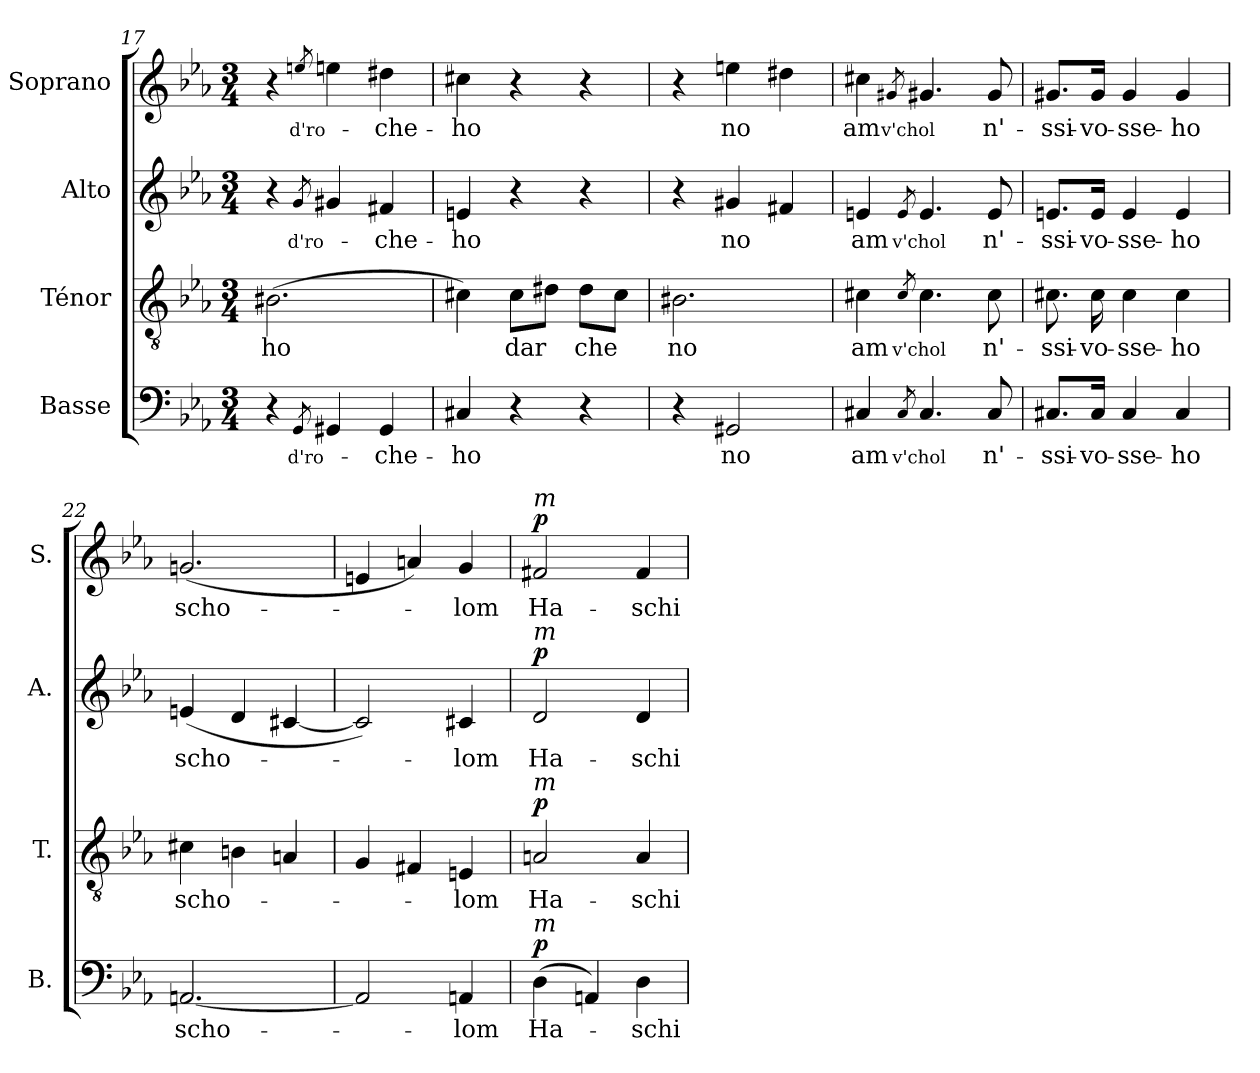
**kern	**text	**dynam	**kern	**text	**dynam	**kern	**text	**dynam	**kern	**text	**dynam
*part4	*part4	*part4	*part3	*part3	*part3	*part2	*part2	*part2	*part1	*part1	*part1
*staff4	*staff4	*staff4	*staff3	*staff3	*staff3	*staff2	*staff2	*staff2	*staff1	*staff1	*staff1
*I"Basse	*	*	*I"Ténor	*	*	*I"Alto	*	*	*I"Soprano	*	*
*I'B.	*	*	*I'T.	*	*	*I'A.	*	*	*I'S.	*	*
*clefF4	*	*	*clefGv2	*	*	*clefG2	*	*	*clefG2	*	*
*	*	*	*ITrd7c12	*	*	*	*	*	*	*	*
*k[b-e-a-]	*	*	*k[b-e-a-]	*	*	*k[b-e-a-]	*	*	*k[b-e-a-]	*	*
*E-:	*	*	*E-:	*	*	*E-:	*	*	*E-:	*	*
*M3/4	*	*	*M3/4	*	*	*M3/4	*	*	*M3/4	*	*
=17	=17	=17	=17	=17	=17	=17	=17	=17	=17	=17	=17
!	!	!	!	!LO:LY:b:color=#000000	!	!	!	!	!	!	!
4r	.	.	(2.BB#Xi\	-ho	.	4r	.	.	4r	.	.
!	!	!	!	!	!	!	!	!	!	!LO:LY:b:color=#000000	!
!	!	!	!	!	!	!	!LO:LY:b:color=#000000	!	!	!	!
!	!LO:LY:b:color=#000000	!	!	!	!	!	!	!	!	!	!
8qGGi/	d'ro-	.	.	.	.	8qgi/	d'ro-	.	8qeeni/	d'ro-	.
4GG#Xi/	.	.	.	.	.	4g#Xi/	.	.	4eei\	.	.
!	!LO:LY:b:color=#000000	!	!	!	!	!	!	!	!	!	!
!	!	!	!	!	!	!	!LO:LY:b:color=#000000	!	!	!	!
!	!	!	!	!	!	!	!	!	!	!LO:LY:b:color=#000000	!
4GG#i/	-che-	.	.	.	.	4f#Xi/	-che-	.	4dd#Xi\	-che-	.
=18	=18	=18	=18	=18	=18	=18	=18	=18	=18	=18	=18
!	!LO:LY:b:color=#000000	!	!	!	!	!	!	!	!	!	!
!	!	!	!	!	!	!	!LO:LY:b:color=#000000	!	!	!	!
!	!	!	!	!	!	!	!	!	!	!LO:LY:b:color=#000000	!
4C#Xi/	-ho	.	4C#Xi\)	.	.	4eni/	-ho	.	4cc#Xi\	-ho	.
!	!	!	!	!LO:LY:b:color=#000000	!	!	!	!	!	!	!
4r	.	.	8C#i\L	dar	.	4r	.	.	4r	.	.
.	.	.	8D#Xi\J	.	.	.	.	.	.	.	.
!	!	!	!	!LO:LY:b:color=#000000	!	!	!	!	!	!	!
4r	.	.	8D#i\L	che	.	4r	.	.	4r	.	.
.	.	.	8C#i\J	.	.	.	.	.	.	.	.
=19	=19	=19	=19	=19	=19	=19	=19	=19	=19	=19	=19
!	!	!	!	!LO:LY:b:color=#000000	!	!	!	!	!	!	!
4r	.	.	2.BB#Xi\	no	.	4r	.	.	4r	.	.
!	!LO:LY:b:color=#000000	!	!	!	!	!	!	!	!	!	!
!	!	!	!	!	!	!	!LO:LY:b:color=#000000	!	!	!	!
!	!	!	!	!	!	!	!	!	!	!LO:LY:b:color=#000000	!
2GG#Xi/	no	.	.	.	.	4g#Xi/	no	.	4eeni\	no	.
.	.	.	.	.	.	4f#Xi/	.	.	4dd#Xi\	.	.
!!LO:PB:g=z
=20	=20	=20	=20	=20	=20	=20	=20	=20	=20	=20	=20
!	!LO:LY:b:color=#000000	!	!	!	!	!	!	!	!	!	!
!	!	!	!	!LO:LY:b:color=#000000	!	!	!	!	!	!	!
!	!	!	!	!	!	!	!LO:LY:b:color=#000000	!	!	!	!
!	!	!	!	!	!	!	!	!	!	!LO:LY:b:color=#000000	!
4C#Xi/	am	.	4C#Xi\	am	.	4eni/	am	.	4cc#Xi\	am	.
!	!	!	!	!	!	!	!	!	!	!LO:LY:b:color=#000000	!
!	!	!	!	!	!	!	!LO:LY:b:color=#000000	!	!	!	!
!	!	!	!	!LO:LY:b:color=#000000	!	!	!	!	!	!	!
!	!LO:LY:b:color=#000000	!	!	!	!	!	!	!	!	!	!
8qC#i/	v'chol	.	8qC#i/	v'chol	.	8qei/	v'chol	.	8qg#Xi/	v'chol	.
4.C#i/	.	.	4.C#i\	.	.	4.ei/	.	.	4.g#i/	.	.
!	!LO:LY:b:color=#000000	!	!	!	!	!	!	!	!	!	!
!	!	!	!	!LO:LY:b:color=#000000	!	!	!	!	!	!	!
!	!	!	!	!	!	!	!LO:LY:b:color=#000000	!	!	!	!
!	!	!	!	!	!	!	!	!	!	!LO:LY:b:color=#000000	!
8C#i/	n'-	.	8C#i\	n'-	.	8ei/	n'-	.	8g#i/	n'-	.
=21	=21	=21	=21	=21	=21	=21	=21	=21	=21	=21	=21
!	!LO:LY:b:color=#000000	!	!	!	!	!	!	!	!	!	!
!	!	!	!	!LO:LY:b:color=#000000	!	!	!	!	!	!	!
!	!	!	!	!	!	!	!LO:LY:b:color=#000000	!	!	!	!
!	!	!	!	!	!	!	!	!	!	!LO:LY:b:color=#000000	!
8.C#Xi/L	-ssi-	.	8.C#Xi\	-ssi-	.	8.eni/L	-ssi-	.	8.g#Xi/L	-ssi-	.
!	!LO:LY:b:color=#000000	!	!	!	!	!	!	!	!	!	!
!	!	!	!	!LO:LY:b:color=#000000	!	!	!	!	!	!	!
!	!	!	!	!	!	!	!LO:LY:b:color=#000000	!	!	!	!
!	!	!	!	!	!	!	!	!	!	!LO:LY:b:color=#000000	!
16C#i/Jk	-vo-	.	16C#i\	-vo-	.	16ei/Jk	-vo-	.	16g#i/Jk	-vo-	.
!	!LO:LY:b:color=#000000	!	!	!	!	!	!	!	!	!	!
!	!	!	!	!LO:LY:b:color=#000000	!	!	!	!	!	!	!
!	!	!	!	!	!	!	!LO:LY:b:color=#000000	!	!	!	!
!	!	!	!	!	!	!	!	!	!	!LO:LY:b:color=#000000	!
4C#i/	-sse-	.	4C#i\	-sse-	.	4ei/	-sse-	.	4g#i/	-sse-	.
!	!LO:LY:b:color=#000000	!	!	!	!	!	!	!	!	!	!
!	!	!	!	!LO:LY:b:color=#000000	!	!	!	!	!	!	!
!	!	!	!	!	!	!	!LO:LY:b:color=#000000	!	!	!	!
!	!	!	!	!	!	!	!	!	!	!LO:LY:b:color=#000000	!
4C#i/	-ho	.	4C#i\	-ho	.	4ei/	-ho	.	4g#i/	-ho	.
=22	=22	=22	=22	=22	=22	=22	=22	=22	=22	=22	=22
!	!LO:LY:b:color=#000000	!	!	!	!	!	!	!	!	!	!
!	!	!	!	!LO:LY:b:color=#000000	!	!	!	!	!	!	!
!	!	!	!	!	!	!	!LO:LY:b:color=#000000	!	!	!	!
!	!	!	!	!	!	!	!	!	!	!LO:LY:b:color=#000000	!
[<2.AAni/	scho-	.	4C#Xi\	scho-	.	(4eni/	scho-	.	(2.gni/	scho-	.
.	.	.	4BBni\	.	.	4di/	.	.	.	.	.
.	.	.	4AAni/	.	.	[<4c#Xi/	.	.	.	.	.
=23	=23	=23	=23	=23	=23	=23	=23	=23	=23	=23	=23
2AAi/]	.	.	4GGi/	.	.	2c#i/])	.	.	4eni/	.	.
.	.	.	4FF#Xi/	.	.	.	.	.	4ani/)	.	.
!	!LO:LY:b:color=#000000	!	!	!	!	!	!	!	!	!	!
!	!	!	!	!LO:LY:b:color=#000000	!	!	!	!	!	!	!
!	!	!	!	!	!	!	!LO:LY:b:color=#000000	!	!	!	!
!	!	!	!	!	!	!	!	!	!	!LO:LY:b:color=#000000	!
4AAni/	-lom	.	4EEni/	-lom	.	4c#Xi/	-lom	.	4gi/	-lom	.
=24	=24	=24	=24	=24	=24	=24	=24	=24	=24	=24	=24
!	!LO:LY:b:color=#000000	!	!	!	!	!	!	!	!	!	!
!	!	!	!	!LO:LY:b:color=#000000	!	!	!	!	!	!	!
!	!	!	!	!	!	!	!LO:LY:b:color=#000000	!	!	!	!
!	!	!	!	!	!	!	!	!	!LO:TX:a:i:t=m	!	!
!	!	!	!	!	!	!LO:TX:a:i:t=m	!	!	!	!	!
!	!	!	!LO:TX:a:i:t=m	!	!	!	!	!	!	!	!
!LO:TX:a:i:t=m	!	!	!	!	!	!	!	!	!	!	!
!	!	!	!	!	!	!	!	!	!	!LO:LY:b:color=#000000	!
(4Di\	Ha-	p	2AAni/	Ha-	p	2di/	Ha-	p	2f#Xi/	Ha-	p
4AAni/)	.	.	.	.	.	.	.	.	.	.	.
!	!LO:LY:b:color=#000000	!	!	!	!	!	!	!	!	!	!
!	!	!	!	!LO:LY:b:color=#000000	!	!	!	!	!	!	!
!	!	!	!	!	!	!	!LO:LY:b:color=#000000	!	!	!	!
!	!	!	!	!	!	!	!	!	!	!LO:LY:b:color=#000000	!
4Di\	-schi-	.	4AAi/	-schi-	.	4di/	-schi-	.	4f#i/	-schi-	.
=	=	=	=	=	=	=	=	=	=	=	=
*-	*-	*-	*-	*-	*-	*-	*-	*-	*-	*-	*-
